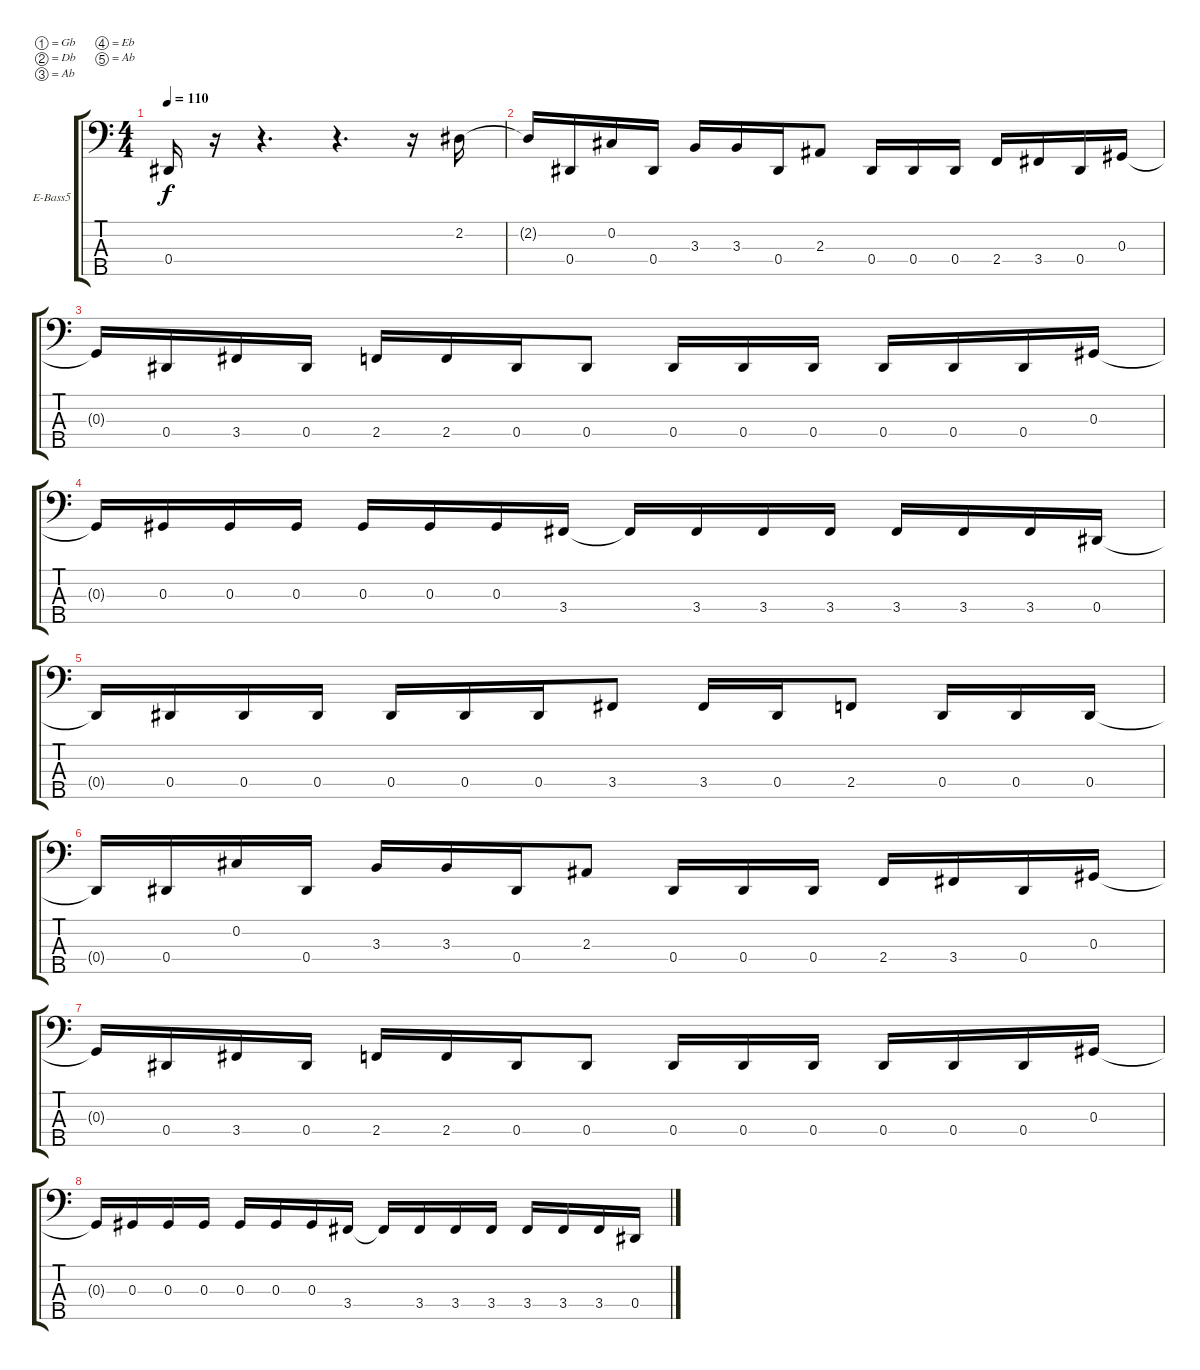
\defaultSystemsLayout 4
\bracketExtendMode groupsimilarinstruments
\firstSystemTrackNameOrientation horizontal
\otherSystemsTrackNameOrientation horizontal
\track ("Electric Bass" "E-Bass5") {instrument electricbassfinger}
\staff {score tabs}
\tuning (Gb2 Db2 Ab1 Eb1 Ab0)
\ts (4 4)
\tempo 110
\clef f4
\ks c
0.4.16{dy f} r.16 r.4{d} r.4{d} r.16 2.2.16 |
2.2{t}.16 0.4.16 0.2.16 0.4.16 3.3.16 3.3.16 0.4.16 2.3.8 0.4.16 0.4.16 0.4.16 2.4.16 3.4.16 0.4.16 0.3.16 |
0.3{t}.16 0.4.16 3.4.16 0.4.16 2.4.16 2.4.16 0.4.16 0.4.8 0.4.16 0.4.16 0.4.16 0.4.16 0.4.16 0.4.16 0.3.16 |
0.3{t}.16 0.3.16 0.3.16 0.3.16 0.3.16 0.3.16 0.3.16 3.4.16 3.4{t}.16 3.4.16 3.4.16 3.4.16 3.4.16 3.4.16 3.4.16 0.4.16 |
0.4{t}.16 0.4.16 0.4.16 0.4.16 0.4.16 0.4.16 0.4.16 3.4.8 3.4.16 0.4.16 2.4.8 0.4.16 0.4.16 0.4.16 |
0.4{t}.16 0.4.16 0.2.16 0.4.16 3.3.16 3.3.16 0.4.16 2.3.8 0.4.16 0.4.16 0.4.16 2.4.16 3.4.16 0.4.16 0.3.16 |
0.3{t}.16 0.4.16 3.4.16 0.4.16 2.4.16 2.4.16 0.4.16 0.4.8 0.4.16 0.4.16 0.4.16 0.4.16 0.4.16 0.4.16 0.3.16 |
0.3{t}.16 0.3.16 0.3.16 0.3.16 0.3.16 0.3.16 0.3.16 3.4.16 3.4{t}.16 3.4.16 3.4.16 3.4.16 3.4.16 3.4.16 3.4.16 0.4.16
